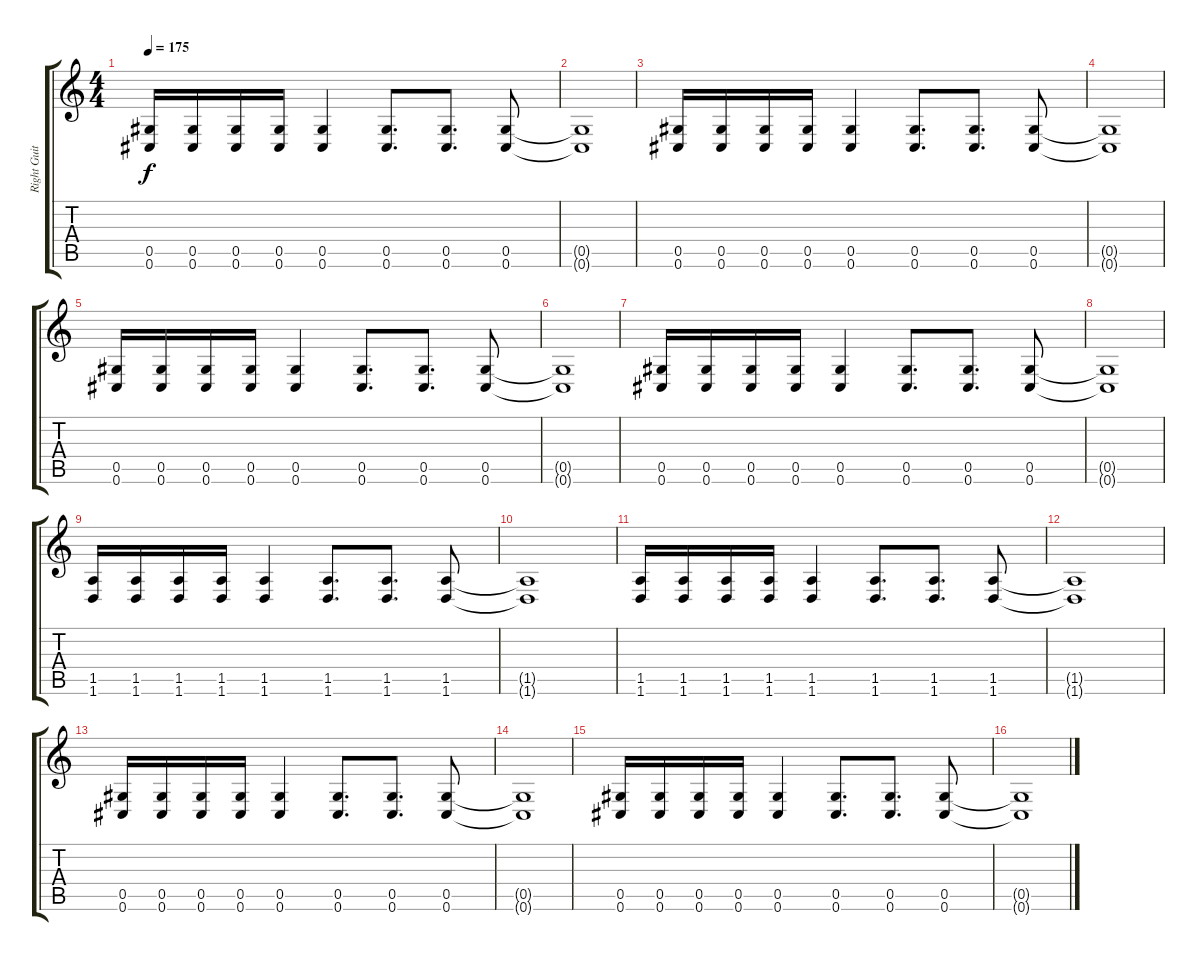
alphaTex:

\track ("Right Guitar" "Right Guit") {instrument distortionguitar}
\staff {score tabs}
\tuning (Eb4 Bb3 Gb3 Db3 Ab2 Db2) {hide}
\ts (4 4)
\tempo 175
\clef g2
\ks c
(0.5 0.6).16{dy f} (0.5 0.6).16 (0.5 0.6).16 (0.5 0.6).16 (0.5 0.6).4 (0.5 0.6).8{d} (0.5 0.6).8{d} (0.5 0.6).8 |
(0.5{t} 0.6{t}).1 |
(0.5 0.6).16 (0.5 0.6).16 (0.5 0.6).16 (0.5 0.6).16 (0.5 0.6).4 (0.5 0.6).8{d} (0.5 0.6).8{d} (0.5 0.6).8 |
(0.5{t} 0.6{t}).1 |
(0.5 0.6).16 (0.5 0.6).16 (0.5 0.6).16 (0.5 0.6).16 (0.5 0.6).4 (0.5 0.6).8{d} (0.5 0.6).8{d} (0.5 0.6).8 |
(0.5{t} 0.6{t}).1 |
(0.5 0.6).16 (0.5 0.6).16 (0.5 0.6).16 (0.5 0.6).16 (0.5 0.6).4 (0.5 0.6).8{d} (0.5 0.6).8{d} (0.5 0.6).8 |
(0.5{t} 0.6{t}).1 |
(1.5 1.6).16 (1.5 1.6).16 (1.5 1.6).16 (1.5 1.6).16 (1.5 1.6).4 (1.5 1.6).8{d} (1.5 1.6).8{d} (1.5 1.6).8 |
(1.5{t} 1.6{t}).1 |
(1.5 1.6).16 (1.5 1.6).16 (1.5 1.6).16 (1.5 1.6).16 (1.5 1.6).4 (1.5 1.6).8{d} (1.5 1.6).8{d} (1.5 1.6).8 |
(1.5{t} 1.6{t}).1 |
(0.5 0.6).16 (0.5 0.6).16 (0.5 0.6).16 (0.5 0.6).16 (0.5 0.6).4 (0.5 0.6).8{d} (0.5 0.6).8{d} (0.5 0.6).8 |
(0.5{t} 0.6{t}).1 |
(0.5 0.6).16 (0.5 0.6).16 (0.5 0.6).16 (0.5 0.6).16 (0.5 0.6).4 (0.5 0.6).8{d} (0.5 0.6).8{d} (0.5 0.6).8 |
(0.5{t} 0.6{t}).1
